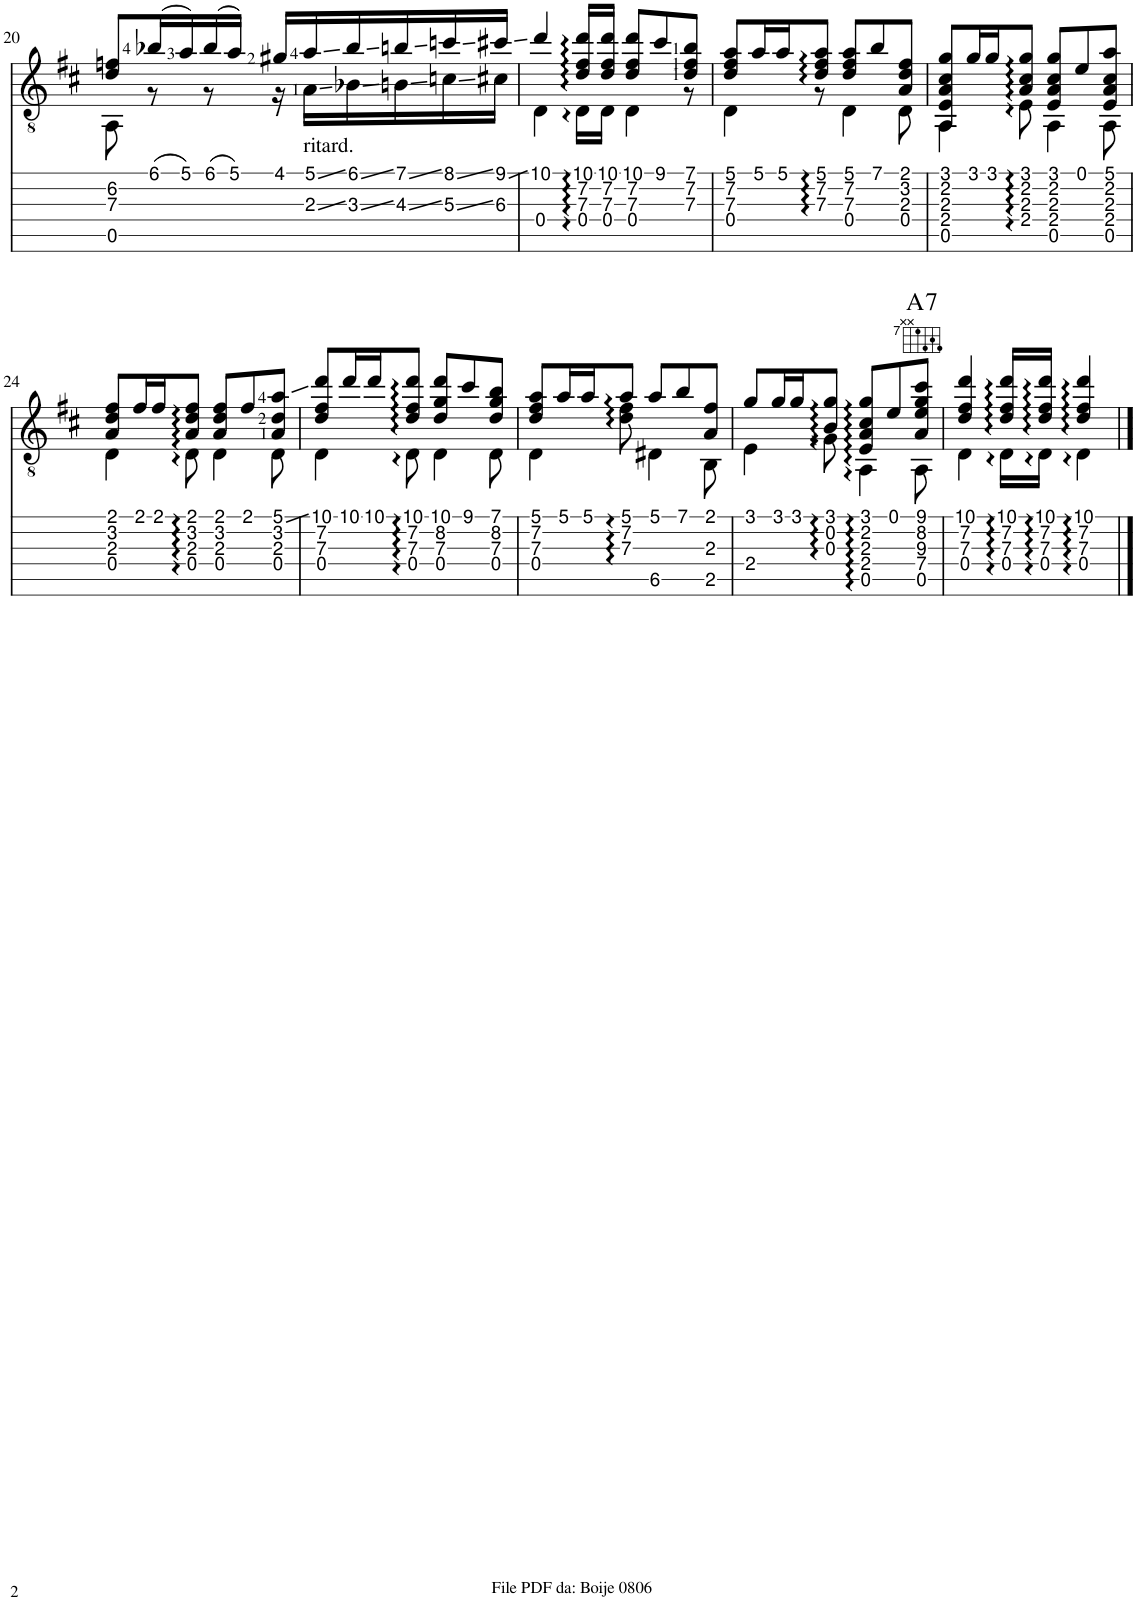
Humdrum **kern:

**kern	**kern	**harte
*part1	*part1	*part1
*staff2	*staff1	*
*I"Guitar	*	*
*I'Guit.	*	*
!!LO:PB:g=z
*	*clefGv2	*
*k[f#c#]	*k[f#c#]	*
*M6/8	*M6/8	*
=20	=20	=20
*^	*^	*
8d\ 8f\L	8AA	8d/ 8fn/L	8AA\	.
16b-L	8r	(16b-X/L	8r	.
16a	.	16a/)	.	.
16b-	8r	(16b-/	8r	.
16aJJ	.	16a/JJ)	.	.
16g#LL	16r	16g#X/LL	16r	.
!LO:TX:a:t=ritard.	!	!	!	!
16a	16ALL	16a/	16A\LL	.
16b-	16B-	16b-/	16B-X\	.
16b	16B	16bn/	16Bn\	.
16cc	16c	16ccn/	16cn\	.
16cc#JJ	16c#JJ	16cc#X/JJ	16c#X\JJ	.
=21	=21	=21	=21	=21
4dd	4D	4dd/	4D\	.
16d\ 16f#\ 16dd\LL	16DLL	16d/ 16f#/ 16dd/LL	16D\LL	.
16d\ 16f#\ 16dd\JJ	16DJJ	16d/ 16f#/ 16dd/JJ	16D\JJ	.
8d\ 8f#\ 8dd\L	4D	8d/ 8f#/ 8dd/L	4D\	.
8cc#	.	8cc#/	.	.
8d\ 8f#\ 8b\J	8r	8d/ 8f#/ 8b/J	8r	.
=22	=22	=22	=22	=22
8d\ 8f#\ 8a\L	4D	8d/ 8f#/ 8a/L	4D\	.
16aL	.	16a/L	.	.
16aJ	.	16a/J	.	.
8d\ 8f#\ 8a\J	8r	8d/ 8f#/ 8a/J	8r	.
8d\ 8f#\ 8a\L	4D	8d/ 8f#/ 8a/L	4D\	.
8b	.	8b/	.	.
8A\ 8d\ 8f#\J	8D	8A/ 8d/ 8f#/J	8D\	.
=23	=23	=23	=23	=23
8AA\ 8E\ 8A\ 8c#\ 8g\L	4AA	8AA/ 8E/ 8A/ 8c#/ 8g/L	4AA\	.
16gL	.	16g/L	.	.
16gJ	.	16g/J	.	.
8A\ 8c#\ 8g\J	8E	8A/ 8c#/ 8g/J	8E\	.
8E\ 8A\ 8c#\ 8g\L	4AA	8E/ 8A/ 8c#/ 8g/L	4AA\	.
8e	.	8e/	.	.
8E\ 8A\ 8c#\ 8a\J	8AA	8E/ 8A/ 8c#/ 8a/J	8AA\	.
!!LO:LB:g=z	!!
=24	=24	=24	=24	=24
8A\ 8d\ 8f#\L	4D	8A/ 8d/ 8f#/L	4D\	.
16f#L	.	16f#/L	.	.
16f#J	.	16f#/J	.	.
8A\ 8d\ 8f#\J	8D	8A/ 8d/ 8f#/J	8D\	.
8A\ 8d\ 8f#\L	4D	8A/ 8d/ 8f#/L	4D\	.
8f#	.	8f#/	.	.
8A\ 8d\ 8a\J	8D	8A/ 8d/ 8a/J	8D\	.
=25	=25	=25	=25	=25
8d\ 8f#\ 8dd\L	4D	8d/ 8f#/ 8dd/L	4D\	.
16ddL	.	16dd/L	.	.
16ddJ	.	16dd/J	.	.
8d\ 8f#\ 8dd\J	8D	8d/ 8f#/ 8dd/J	8D\	.
8d\ 8g\ 8dd\L	4D	8d/ 8g/ 8dd/L	4D\	.
8cc#	.	8cc#/	.	.
8d\ 8g\ 8b\J	8D	8d/ 8g/ 8b/J	8D\	.
=26	=26	=26	=26	=26
8d\ 8f#\ 8a\L	4D	8d/ 8f#/ 8a/L	4D\	.
16aL	.	16a/L	.	.
16aJ	.	16a/J	.	.
8aJ	8d 8f#	8a/J	8d\ 8f#\	.
8aL	4D#	8a/L	4D#X\	.
8b	.	8b/	.	.
8A\ 8f#\J	8BB	8A/ 8f#/J	8BB\	.
=27	=27	=27	=27	=27
8gL	4E	8g/L	4E\	.
16gL	.	16g/L	.	.
16gJ	.	16g/J	.	.
8B\ 8g\J	8G	8B/ 8g/J	8G\	.
8E\ 8A\ 8c#\ 8g\L	4AA	8E/ 8A/ 8c#/ 8g/L	4AA\	.
8e	.	8e/	.	.
!	!	!	!	!LO:H:kt=7
8A\ 8e\ 8g\ 8cc#\J	8AA	8A/ 8e/ 8g/ 8cc#/J	8AA\	A:7
=28	=28	=28	=28	=28
4d 4f# 4dd	4D	4d/ 4f#/ 4dd/	4D\	.
16d\ 16f#\ 16dd\LL	16DLL	16d/ 16f#/ 16dd/LL	16D\LL	.
16d\ 16f#\ 16dd\JJ	16DJJ	16d/ 16f#/ 16dd/JJ	16D\JJ	.
4d 4f# 4dd	4D	4d/ 4f#/ 4dd/	4D\	.
*v	*v	*	*	*
*	*v	*v	*
==	==	==
*-	*-	*-
